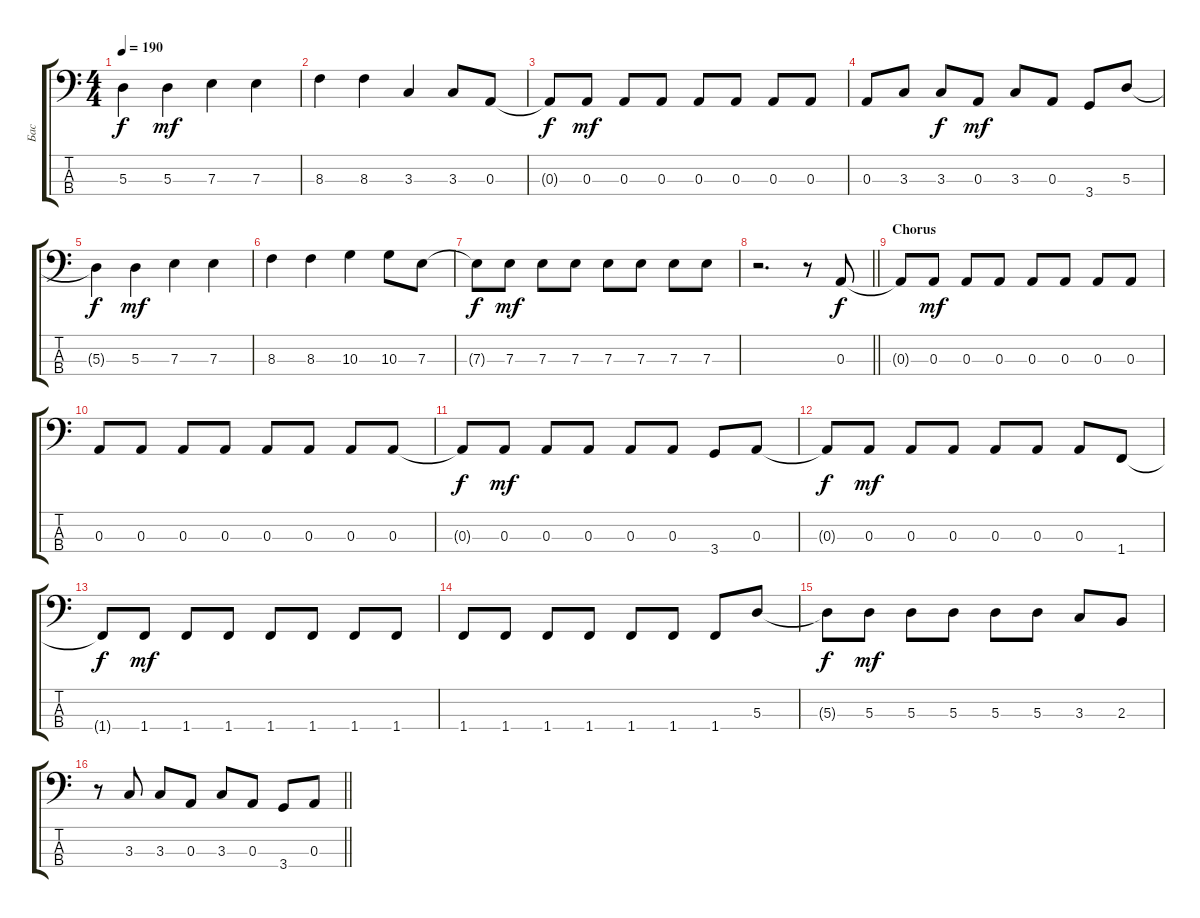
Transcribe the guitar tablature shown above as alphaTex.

\track ("Бас" "Бас") {instrument electricbassfinger}
\staff {score tabs}
\tuning (G2 D2 A1 E1) {hide}
\ts (4 4)
\tempo 190
\clef f4
\ks aminor
5.3{t}.4{dy f} 5.3.4{dy mf} 7.3.4 7.3.4 |
8.3.4 8.3.4 3.3.4 3.3.8 0.3.8 |
0.3{t}.8{dy f} 0.3.8{dy mf} 0.3.8 0.3.8 0.3.8 0.3.8 0.3.8 0.3.8 |
0.3.8 3.3.8 3.3.8{dy f} 0.3.8{dy mf} 3.3.8 0.3.8 3.4.8 5.3.8 |
5.3{t}.4{dy f} 5.3.4{dy mf} 7.3.4 7.3.4 |
8.3.4 8.3.4 10.3.4 10.3.8 7.3.8 |
7.3{t}.8{dy f} 7.3.8{dy mf} 7.3.8 7.3.8 7.3.8 7.3.8 7.3.8 7.3.8 |
\barLineRight lightlight
r.2{d} r.8 0.3.8{dy f} |
\section ("" "Chorus")
0.3{t}.8 0.3.8{dy mf} 0.3.8 0.3.8 0.3.8 0.3.8 0.3.8 0.3.8 |
0.3.8 0.3.8 0.3.8 0.3.8 0.3.8 0.3.8 0.3.8 0.3.8 |
0.3{t}.8{dy f} 0.3.8{dy mf} 0.3.8 0.3.8 0.3.8 0.3.8 3.4.8 0.3.8 |
0.3{t}.8{dy f} 0.3.8{dy mf} 0.3.8 0.3.8 0.3.8 0.3.8 0.3.8 1.4.8 |
1.4{t}.8{dy f} 1.4.8{dy mf} 1.4.8 1.4.8 1.4.8 1.4.8 1.4.8 1.4.8 |
1.4.8 1.4.8 1.4.8 1.4.8 1.4.8 1.4.8 1.4.8 5.3.8 |
5.3{t}.8{dy f} 5.3.8{dy mf} 5.3.8 5.3.8 5.3.8 5.3.8 3.3.8 2.3.8 |
\barLineRight lightlight
r.8 3.3.8 3.3.8 0.3.8 3.3.8 0.3.8 3.4.8 0.3.8
